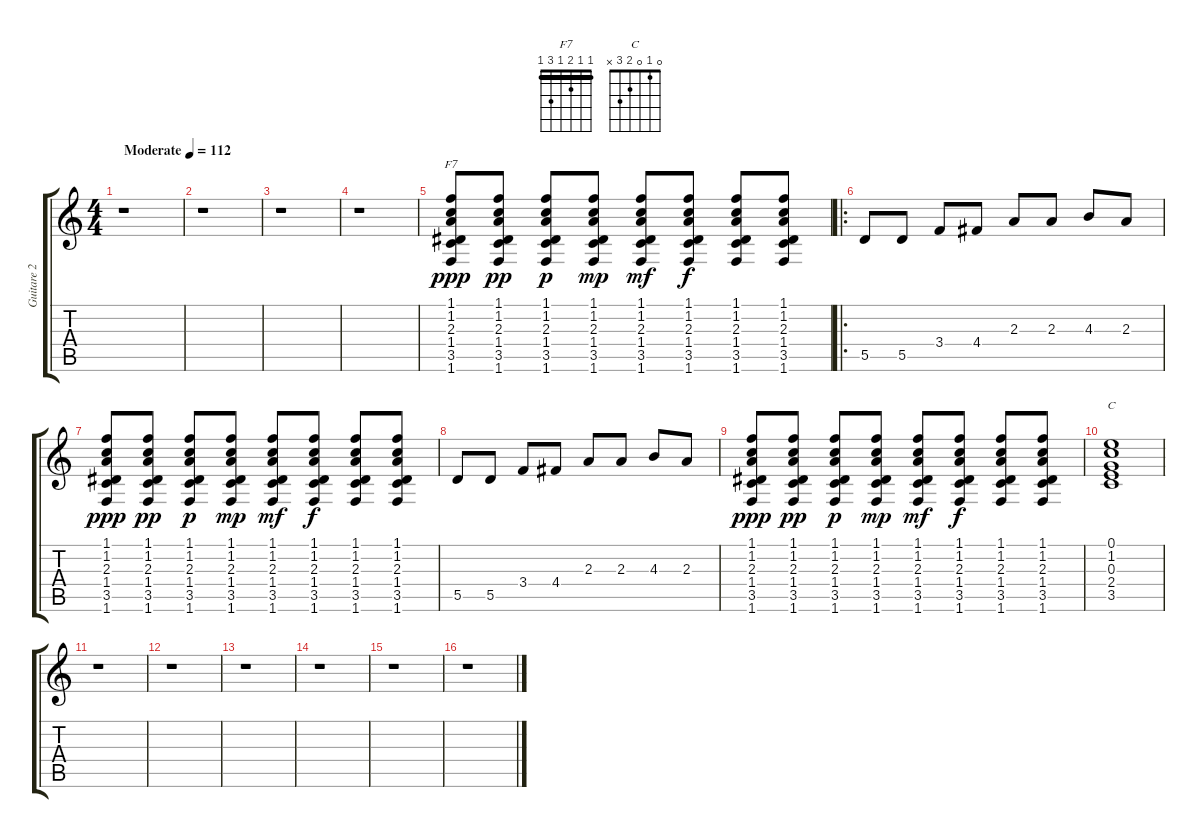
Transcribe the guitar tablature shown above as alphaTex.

\track ("Guitare 2" "Guitare 2") {instrument electricguitarjazz}
\staff {score tabs}
\tuning (E4 B3 G3 D3 A2 E2) {hide}
\chord ("F7" 1 1 2 1 3 1) {barre 1}
\chord ("C" 0 1 0 2 3 x)
\ts (4 4)
\tempo (112 "Moderate")
\clef g2
\ks c
r.1{dy ppp instrument electricguitarjazz} |
r.1 |
r.1 |
r.1 |
(1.1 1.2 2.3 1.4 3.5 1.6).8{ch "F7"} (1.1 1.2 2.3 1.4 3.5 1.6).8{dy pp} (1.1 1.2 2.3 1.4 3.5 1.6).8{dy p} (1.1 1.2 2.3 1.4 3.5 1.6).8{dy mp} (1.1 1.2 2.3 1.4 3.5 1.6).8{dy mf} (1.1 1.2 2.3 1.4 3.5 1.6).8{dy f} (1.1 1.2 2.3 1.4 3.5 1.6).8 (1.1 1.2 2.3 1.4 3.5 1.6).8 |
\ro
5.5.8 5.5.8 3.4.8 4.4.8 2.3.8 2.3.8 4.3.8 2.3.8 |
(1.1 1.2 2.3 1.4 3.5 1.6).8{dy ppp} (1.1 1.2 2.3 1.4 3.5 1.6).8{dy pp} (1.1 1.2 2.3 1.4 3.5 1.6).8{dy p} (1.1 1.2 2.3 1.4 3.5 1.6).8{dy mp} (1.1 1.2 2.3 1.4 3.5 1.6).8{dy mf} (1.1 1.2 2.3 1.4 3.5 1.6).8{dy f} (1.1 1.2 2.3 1.4 3.5 1.6).8 (1.1 1.2 2.3 1.4 3.5 1.6).8 |
5.5.8 5.5.8 3.4.8 4.4.8 2.3.8 2.3.8 4.3.8 2.3.8 |
(1.1 1.2 2.3 1.4 3.5 1.6).8{dy ppp} (1.1 1.2 2.3 1.4 3.5 1.6).8{dy pp} (1.1 1.2 2.3 1.4 3.5 1.6).8{dy p} (1.1 1.2 2.3 1.4 3.5 1.6).8{dy mp} (1.1 1.2 2.3 1.4 3.5 1.6).8{dy mf} (1.1 1.2 2.3 1.4 3.5 1.6).8{dy f} (1.1 1.2 2.3 1.4 3.5 1.6).8 (1.1 1.2 2.3 1.4 3.5 1.6).8 |
(0.1 1.2 0.3 2.4 3.5).1{ch "C"} |
r.1 |
r.1 |
r.1 |
r.1 |
r.1 |
r.1
